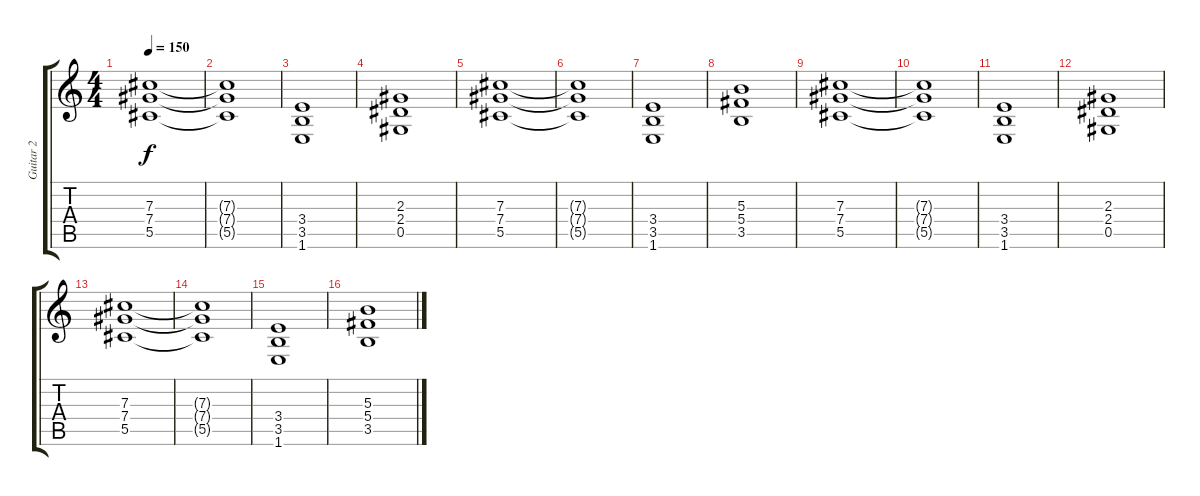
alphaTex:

\track ("Guitar 2" "Guitar 2") {instrument distortionguitar}
\staff {score tabs}
\tuning (Eb4 Bb3 Gb3 Db3 Ab2 Eb2) {hide}
\ts (4 4)
\tempo 150
\clef g2
\ks c
(7.3 7.4 5.5).1{dy f} |
(7.3{t} 7.4{t} 5.5{t}).1 |
(3.4 3.5 1.6).1 |
(2.3 2.4 0.5).1 |
(7.3 7.4 5.5).1 |
(7.3{t} 7.4{t} 5.5{t}).1 |
(3.4 3.5 1.6).1 |
(5.3 5.4 3.5).1 |
(7.3 7.4 5.5).1 |
(7.3{t} 7.4{t} 5.5{t}).1 |
(3.4 3.5 1.6).1 |
(2.3 2.4 0.5).1 |
(7.3 7.4 5.5).1 |
(7.3{t} 7.4{t} 5.5{t}).1 |
(3.4 3.5 1.6).1 |
(5.3 5.4 3.5).1
